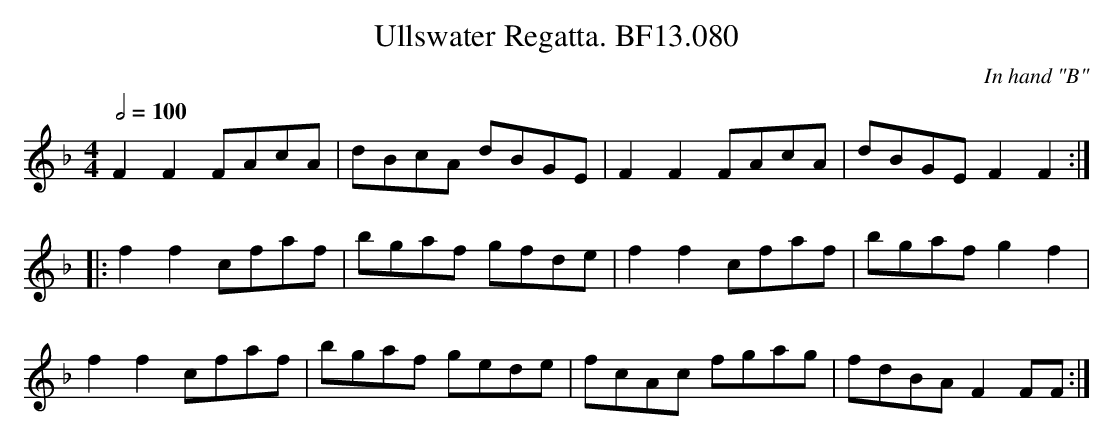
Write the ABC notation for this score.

X:1
T:Ullswater Regatta. BF13.080
M:4/4
L:1/8
Q:1/2=100
C:In hand "B"
K:F
F2F2FAcA|dBcA dBGE|F2F2FAcA|dBGEF2F2:|
|:f2f2cfaf|bgaf gfde|f2f2cfaf|bgafg2f2|
f2f2cfaf|bgaf gede|fcAc fgag|fdBAF2FF:|
